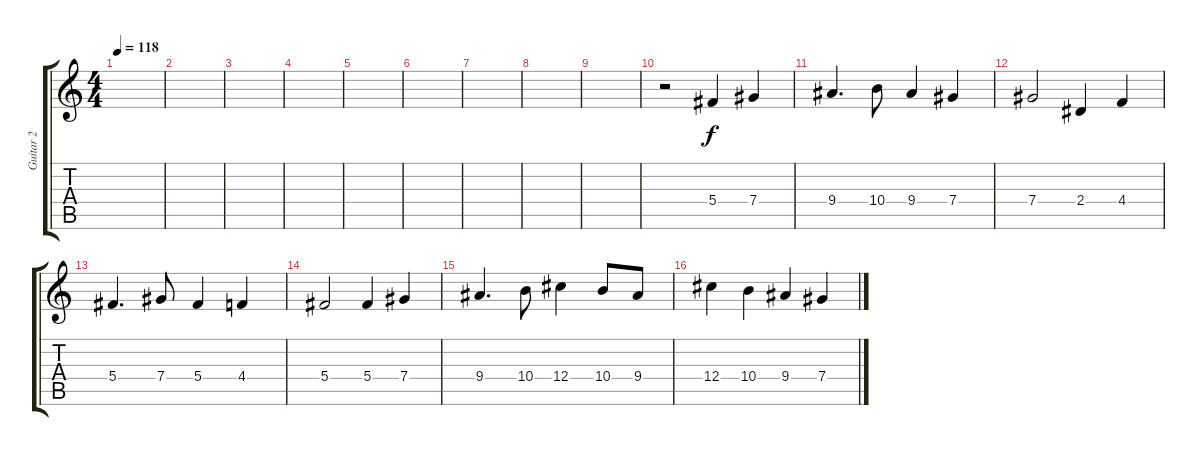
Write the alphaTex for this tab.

\track ("Guitar 2" "Guitar 2") {instrument acousticguitarnylon}
\staff {score tabs}
\tuning (Eb4 Bb3 Gb3 Db3 Ab2 Eb2) {hide}
\ts (4 4)
\tempo 118
\clef g2
\ks c
|
|
|
|
|
|
|
|
|
r.2 5.4.4 7.4.4 |
9.4.4{d} 10.4.8 9.4.4 7.4.4 |
7.4.2 2.4.4 4.4.4 |
5.4.4{d} 7.4.8 5.4.4 4.4.4 |
5.4.2 5.4.4 7.4.4 |
9.4.4{d} 10.4.8 12.4.4 10.4.8 9.4.8 |
12.4.4 10.4.4 9.4.4 7.4.4
